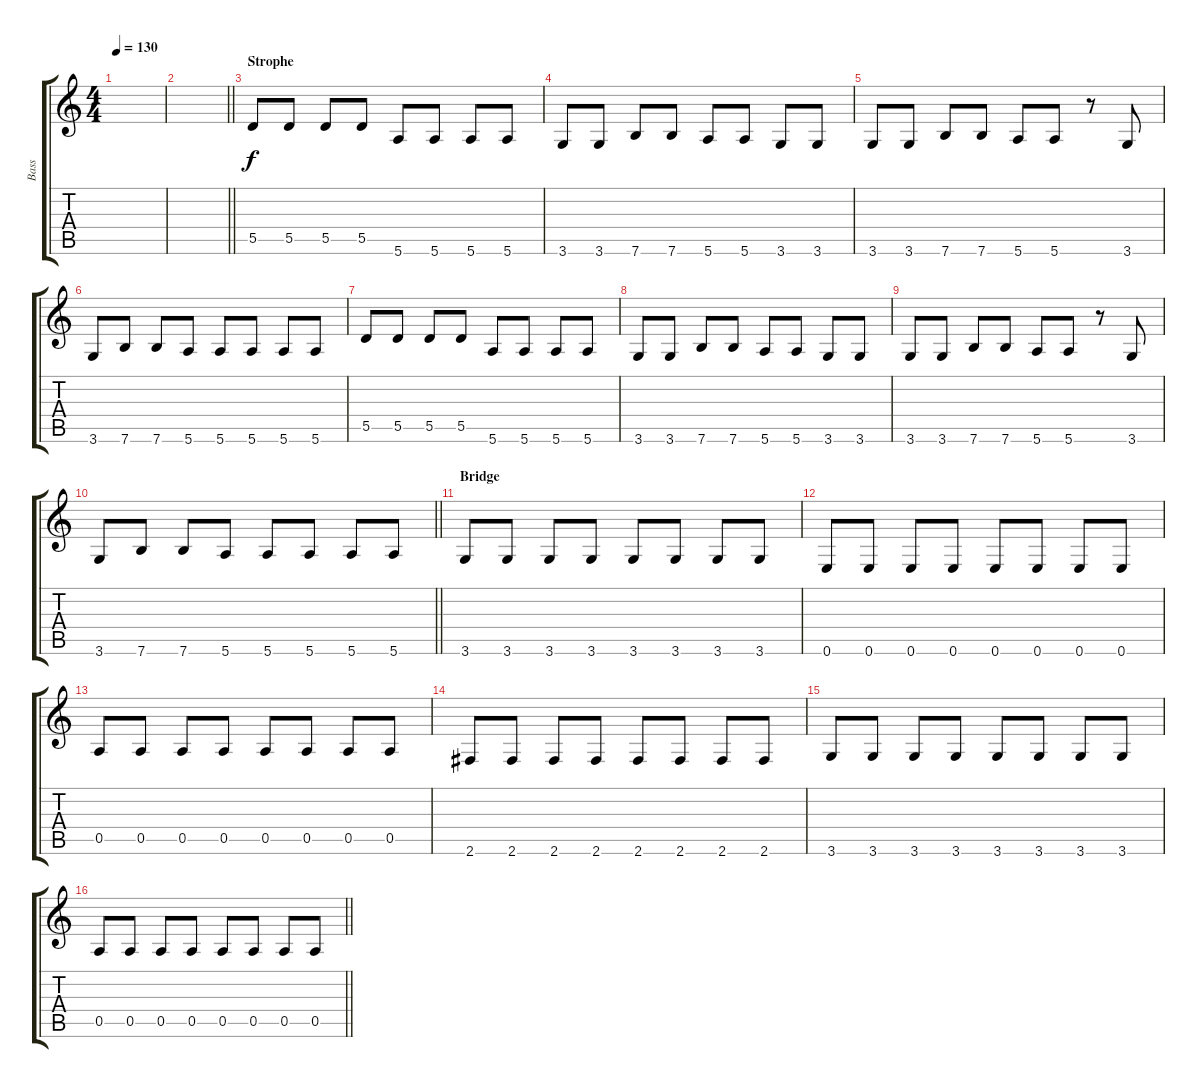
\track ("Bass" "Bass") {instrument electricbasspick}
\staff {score tabs}
\tuning (E4 B3 G3 D3 A2 E2) {hide}
\ts (4 4)
\tempo 130
\clef g2
\ks c
|
\barLineRight lightlight
|
\section ("" "Strophe")
5.5.8 5.5.8 5.5.8 5.5.8 5.6.8 5.6.8 5.6.8 5.6.8 |
3.6.8 3.6.8 7.6.8 7.6.8 5.6.8 5.6.8 3.6.8 3.6.8 |
3.6.8 3.6.8 7.6.8 7.6.8 5.6.8 5.6.8 r.8 3.6.8 |
3.6.8 7.6.8 7.6.8 5.6.8 5.6.8 5.6.8 5.6.8 5.6.8 |
5.5.8 5.5.8 5.5.8 5.5.8 5.6.8 5.6.8 5.6.8 5.6.8 |
3.6.8 3.6.8 7.6.8 7.6.8 5.6.8 5.6.8 3.6.8 3.6.8 |
3.6.8 3.6.8 7.6.8 7.6.8 5.6.8 5.6.8 r.8 3.6.8 |
\barLineRight lightlight
3.6.8 7.6.8 7.6.8 5.6.8 5.6.8 5.6.8 5.6.8 5.6.8 |
\section ("" "Bridge")
3.6.8 3.6.8 3.6.8 3.6.8 3.6.8 3.6.8 3.6.8 3.6.8 |
0.6.8 0.6.8 0.6.8 0.6.8 0.6.8 0.6.8 0.6.8 0.6.8 |
0.5.8 0.5.8 0.5.8 0.5.8 0.5.8 0.5.8 0.5.8 0.5.8 |
2.6.8 2.6.8 2.6.8 2.6.8 2.6.8 2.6.8 2.6.8 2.6.8 |
3.6.8 3.6.8 3.6.8 3.6.8 3.6.8 3.6.8 3.6.8 3.6.8 |
\barLineRight lightlight
0.5.8 0.5.8 0.5.8 0.5.8 0.5.8 0.5.8 0.5.8 0.5.8
